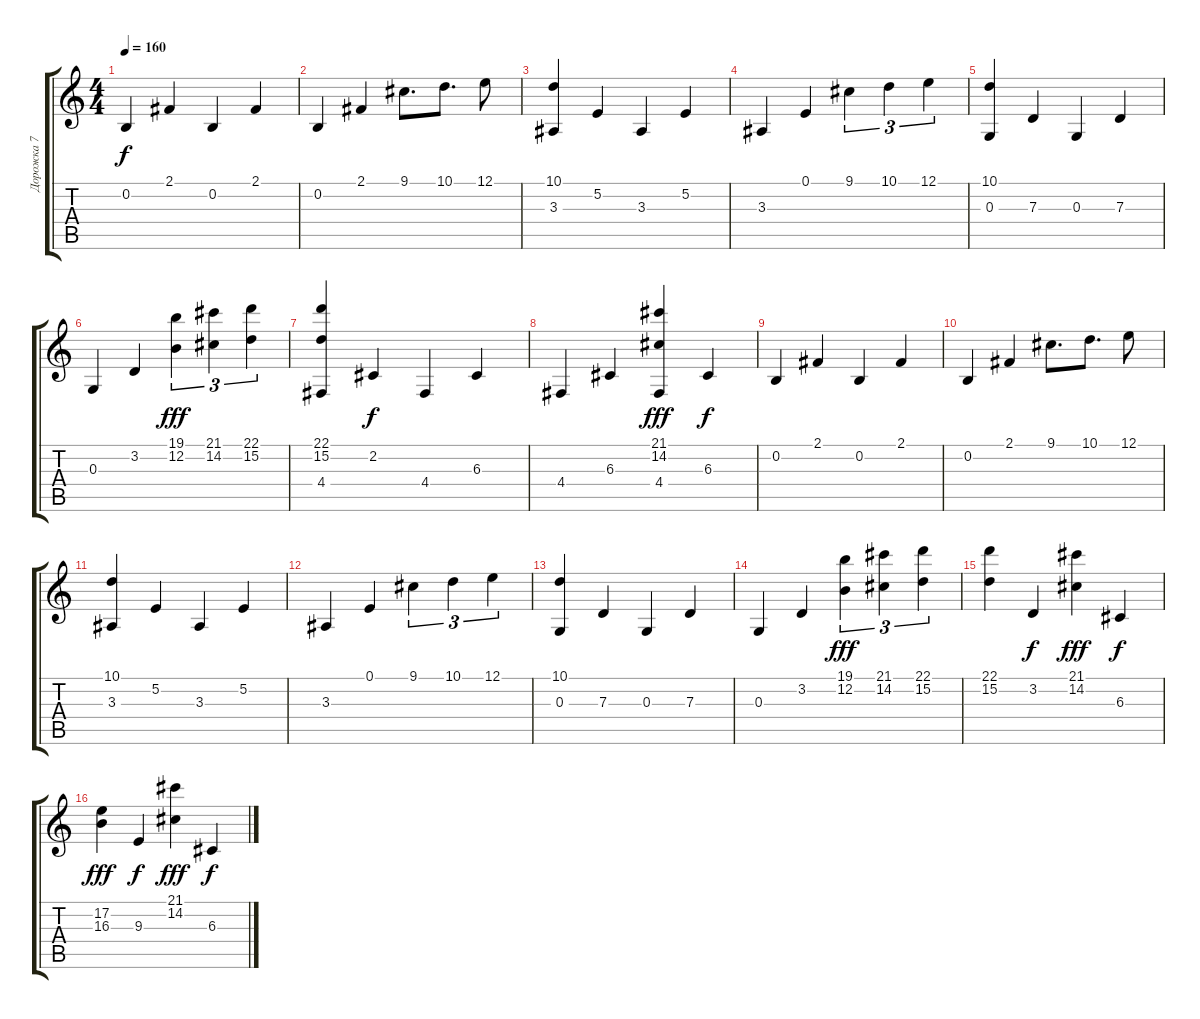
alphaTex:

\track ("Дорожка 7" "Дорожка 7") {instrument brightacousticpiano}
\staff {score tabs}
\tuning (E4 B3 G3 D3 A2 E2) {hide}
\ts (4 4)
\tempo 160
\clef g2
\ks c
0.2.4{dy f} 2.1.4 0.2.4 2.1.4 |
0.2.4 2.1.4 9.1.8{d} 10.1.8{d} 12.1.8 |
(10.1 3.3).4 5.2.4 3.3.4 5.2.4 |
3.3.4 0.1.4 9.1.4{tu (3 2)} 10.1.4{tu (3 2)} 12.1.4{tu (3 2)} |
(10.1 0.3).4 7.3.4 0.3.4 7.3.4 |
0.3.4 3.2.4 (19.1 12.2).4{tu (3 2) dy fff} (21.1 14.2).4{tu (3 2)} (22.1 15.2).4{tu (3 2)} |
(22.1 15.2 4.4).4 2.2.4{dy f} 4.4.4 6.3.4 |
4.4.4 6.3.4 (21.1 14.2 4.4).4{dy fff} 6.3.4{dy f} |
0.2.4 2.1.4 0.2.4 2.1.4 |
0.2.4 2.1.4 9.1.8{d} 10.1.8{d} 12.1.8 |
(10.1 3.3).4 5.2.4 3.3.4 5.2.4 |
3.3.4 0.1.4 9.1.4{tu (3 2)} 10.1.4{tu (3 2)} 12.1.4{tu (3 2)} |
(10.1 0.3).4 7.3.4 0.3.4 7.3.4 |
0.3.4 3.2.4 (19.1 12.2).4{tu (3 2) dy fff} (21.1 14.2).4{tu (3 2)} (22.1 15.2).4{tu (3 2)} |
(22.1 15.2).4 3.2.4{dy f} (21.1 14.2).4{dy fff} 6.3.4{dy f} |
(17.2 16.3).4{dy fff} 9.3.4{dy f} (21.1 14.2).4{dy fff} 6.3.4{dy f}
